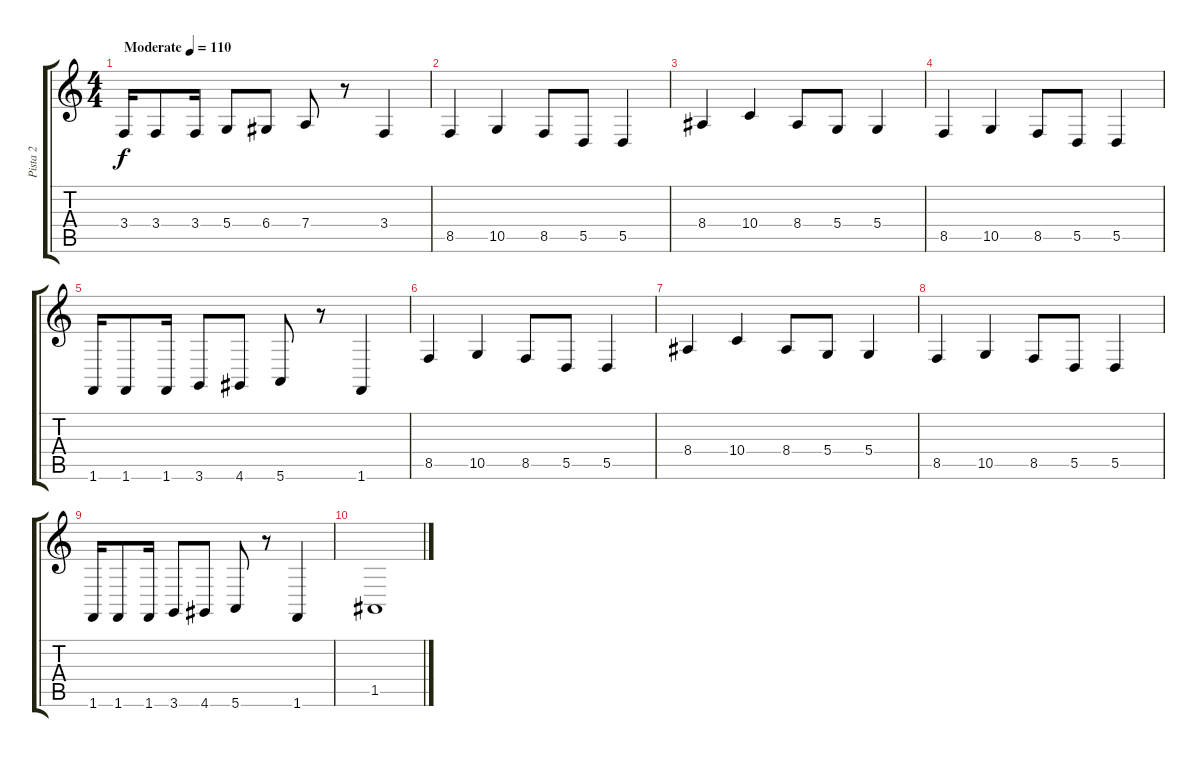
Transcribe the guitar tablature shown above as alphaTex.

\track ("Pista 2" "Pista 2") {instrument trombone}
\staff {score tabs}
\tuning (E4 B3 G3 D3 A2 E2) {hide}
\ts (4 4)
\tempo (110 "Moderate")
\clef g2
\ks c
3.4.16{dy f instrument trombone} 3.4.8 3.4.16 5.4.8 6.4.8 7.4.8 r.8 3.4.4 |
8.5.4 10.5.4 8.5.8 5.5.8 5.5.4 |
8.4.4 10.4.4 8.4.8 5.4.8 5.4.4 |
8.5.4 10.5.4 8.5.8 5.5.8 5.5.4 |
1.6.16 1.6.8 1.6.16 3.6.8 4.6.8 5.6.8 r.8 1.6.4 |
8.5.4 10.5.4 8.5.8 5.5.8 5.5.4 |
8.4.4 10.4.4 8.4.8 5.4.8 5.4.4 |
8.5.4 10.5.4 8.5.8 5.5.8 5.5.4 |
1.6.16 1.6.8 1.6.16 3.6.8 4.6.8 5.6.8 r.8 1.6.4 |
1.5.1
